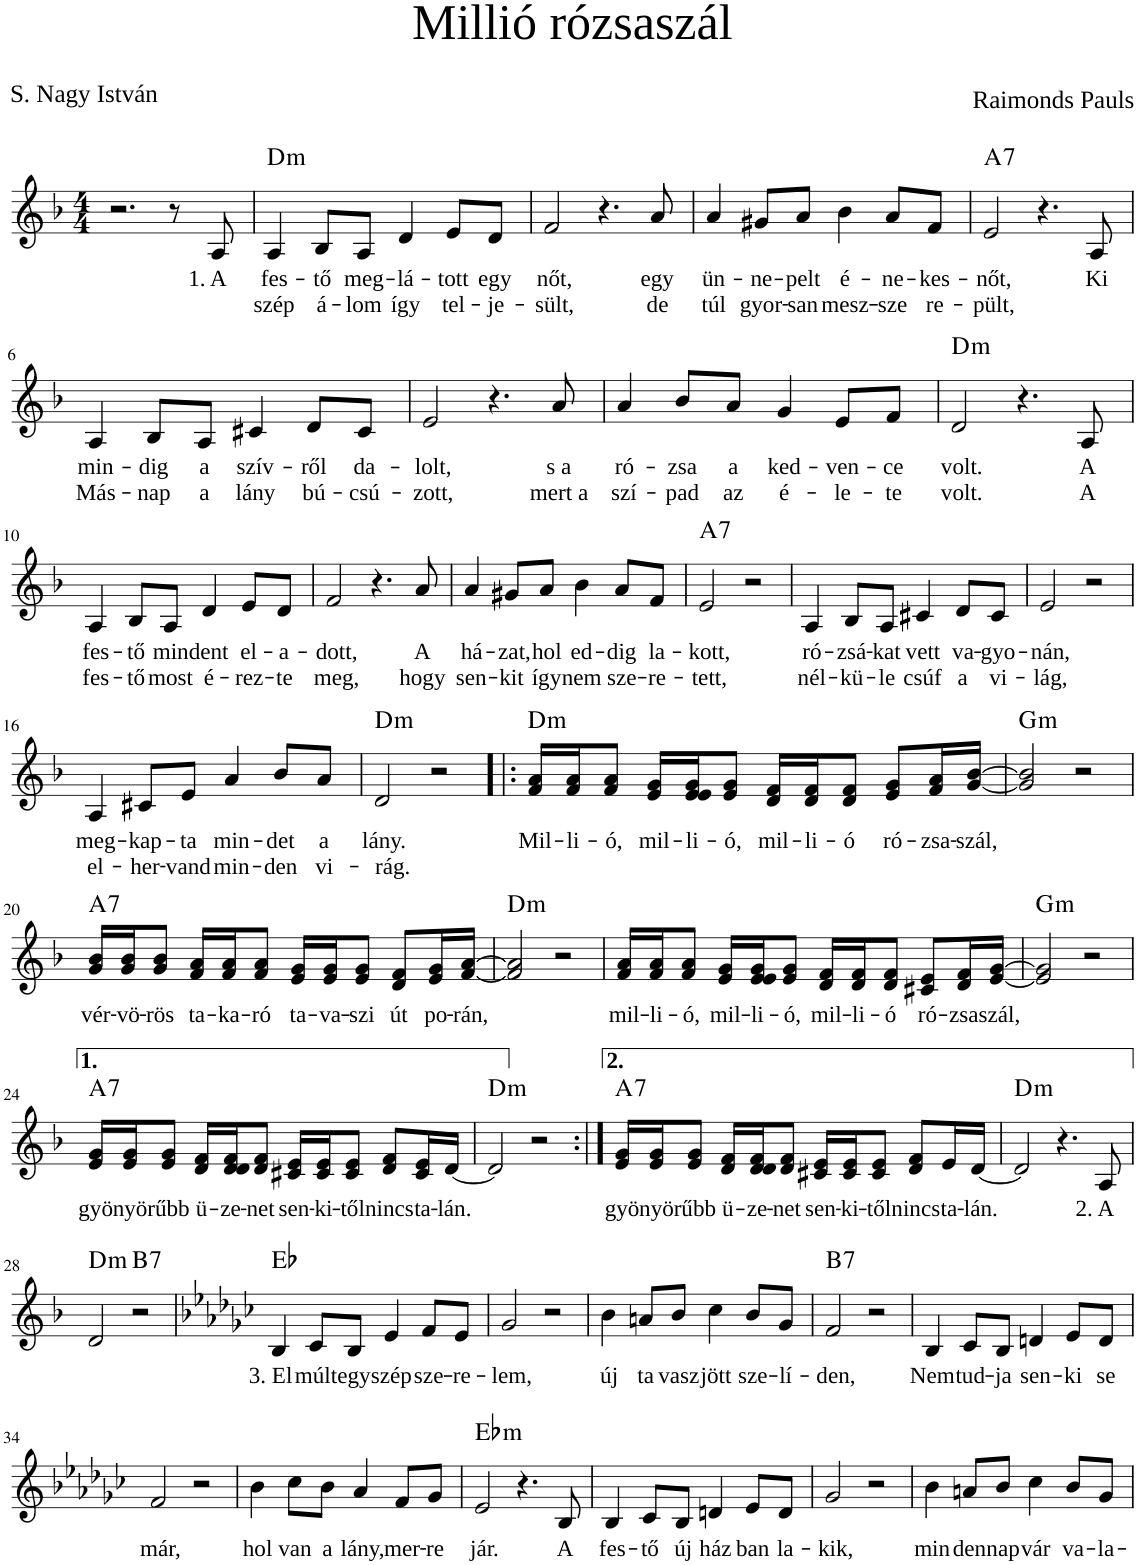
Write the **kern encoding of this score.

**kern	**text	**text	**harte
*part1	*part1	*part1	*part1
*staff1	*staff1	*staff1	*
*I"Piano	*	*	*
*I'Pno	*	*	*
*clefG2	*	*	*
*k[b-]	*	*	*
*M4/4	*	*	*
=1	=1	=1	=1
2.r	.	.	.
8r	.	.	.
!	!LO:LY:b	!	!
8A/	1. A	.	.
=2	=2	=2	=2
!	!LO:LY:b	!LO:LY:b	!LO:H:kt=m
4A/	fes-	szép	D:min
!	!LO:LY:b	!LO:LY:b	!
8B-/L	-tő	á-	.
!	!LO:LY:b	!LO:LY:b	!
8A/J	meg-	-lom	.
!	!LO:LY:b	!LO:LY:b	!
4d/	-lá-	így	.
!	!LO:LY:b	!LO:LY:b	!
8e/L	-tott	tel-	.
!	!LO:LY:b	!LO:LY:b	!
8d/J	egy	-je-	.
=3	=3	=3	=3
!	!LO:LY:b	!LO:LY:b	!
2f/	nőt,	-sült,	.
4.r	.	.	.
!	!LO:LY:b	!LO:LY:b	!
8a/	egy	de	.
=4	=4	=4	=4
!	!LO:LY:b	!LO:LY:b	!
4a/	ün-	túl	.
!	!LO:LY:b	!LO:LY:b	!
8g#X/L	-ne-	gyor-	.
!	!LO:LY:b	!LO:LY:b	!
8a/J	-pelt	-san	.
!	!LO:LY:b	!LO:LY:b	!
4b-\	é-	mesz-	.
!	!LO:LY:b	!LO:LY:b	!
8a/L	-ne-	-sze	.
!	!LO:LY:b	!LO:LY:b	!
8f/J	-kes-	re-	.
=5	=5	=5	=5
!	!LO:LY:b	!LO:LY:b	!LO:H:kt=7
2e/	-nőt,	-pült,	A:7
4.r	.	.	.
!	!LO:LY:b	!	!
8A/	Ki	.	.
!!LO:LB:g=z
=6	=6	=6	=6
!	!LO:LY:b	!LO:LY:b	!
4A/	min-	Más-	.
!	!LO:LY:b	!LO:LY:b	!
8B-/L	-dig	-nap	.
!	!LO:LY:b	!LO:LY:b	!
8A/J	a	a	.
!	!LO:LY:b	!LO:LY:b	!
4c#X/	szív-	lány	.
!	!LO:LY:b	!LO:LY:b	!
8d/L	-ről	bú-	.
!	!LO:LY:b	!LO:LY:b	!
8c#/J	da-	-csú-	.
=7	=7	=7	=7
!	!LO:LY:b	!LO:LY:b	!
2e/	-lolt,	-zott,	.
4.r	.	.	.
!	!LO:LY:b	!LO:LY:b	!
8a/	s a	mert a	.
=8	=8	=8	=8
!	!LO:LY:b	!LO:LY:b	!
4a/	ró-	szí-	.
!	!LO:LY:b	!LO:LY:b	!
8b-/L	-zsa	-pad	.
!	!LO:LY:b	!LO:LY:b	!
8a/J	a	az	.
!	!LO:LY:b	!LO:LY:b	!
4g/	ked-	é-	.
!	!LO:LY:b	!LO:LY:b	!
8e/L	-ven-	-le-	.
!	!LO:LY:b	!LO:LY:b	!
8f/J	-ce	-te	.
=9	=9	=9	=9
!	!LO:LY:b	!LO:LY:b	!LO:H:kt=m
2d/	volt.	volt.	D:min
4.r	.	.	.
!	!LO:LY:b	!LO:LY:b	!
8A/	A	A	.
!!LO:LB:g=z
=10	=10	=10	=10
!	!LO:LY:b	!LO:LY:b	!
4A/	fes-	fes-	.
!	!LO:LY:b	!LO:LY:b	!
8B-/L	-tő	-tő	.
!	!LO:LY:b	!LO:LY:b	!
8A/J	min-	most	.
!	!LO:LY:b	!LO:LY:b	!
4d/	-dent	é-	.
!	!LO:LY:b	!LO:LY:b	!
8e/L	el-	-rez-	.
!	!LO:LY:b	!LO:LY:b	!
8d/J	-a-	-te	.
=11	=11	=11	=11
!	!LO:LY:b	!LO:LY:b	!
2f/	-dott,	meg,	.
4.r	.	.	.
!	!LO:LY:b	!LO:LY:b	!
8a/	A	hogy	.
=12	=12	=12	=12
!	!LO:LY:b	!LO:LY:b	!
4a/	há-	sen-	.
!	!LO:LY:b	!LO:LY:b	!
8g#X/L	-zat,	-kit	.
!	!LO:LY:b	!LO:LY:b	!
8a/J	hol	így	.
!	!LO:LY:b	!LO:LY:b	!
4b-\	ed-	nem	.
!	!LO:LY:b	!LO:LY:b	!
8a/L	-dig	sze-	.
!	!LO:LY:b	!LO:LY:b	!
8f/J	la-	-re-	.
=13	=13	=13	=13
!	!LO:LY:b	!LO:LY:b	!LO:H:kt=7
2e/	-kott,	-tett,	A:7
2r	.	.	.
=14	=14	=14	=14
!	!LO:LY:b	!LO:LY:b	!
4A/	ró-	nél-	.
!	!LO:LY:b	!LO:LY:b	!
8B-/L	-zsá-	-kü-	.
!	!LO:LY:b	!LO:LY:b	!
8A/J	-kat	-le	.
!	!LO:LY:b	!LO:LY:b	!
4c#X/	vett	csúf	.
!	!LO:LY:b	!LO:LY:b	!
8d/L	va-	a	.
!	!LO:LY:b	!LO:LY:b	!
8c#/J	-gyo-	vi-	.
=15	=15	=15	=15
!	!LO:LY:b	!LO:LY:b	!
2e/	-nán,	-lág,	.
2r	.	.	.
!!LO:LB:g=z
=16	=16	=16	=16
!	!LO:LY:b	!LO:LY:b	!
4A/	meg-	el-	.
!	!LO:LY:b	!LO:LY:b	!
8c#X/L	-kap-	-her-	.
!	!LO:LY:b	!LO:LY:b	!
8e/J	-ta	-vand	.
!	!LO:LY:b	!LO:LY:b	!
4a/	min-	min-	.
!	!LO:LY:b	!LO:LY:b	!
8b-/L	-det	-den	.
!	!LO:LY:b	!LO:LY:b	!
8a/J	a	vi-	.
=17	=17	=17	=17
!	!LO:LY:b	!LO:LY:b	!LO:H:kt=m
2d/	lány.	-rág.-	D:min
2r	.	.	.
=18!|:	=18!|:	=18!|:	=18!|:
!	!LO:LY:b	!	!LO:H:kt=m
16f/ 16a/LL	Mil-	.	D:min
!	!LO:LY:b	!	!
16f/ 16a/J	-li-	.	.
!	!LO:LY:b	!	!
8f/ 8a/J	-ó,	.	.
!	!LO:LY:b	!	!
16e/ 16g/LL	mil-	.	.
!	!LO:LY:b	!	!
16e/ 16e/ 16g/J	-li-	.	.
!	!LO:LY:b	!	!
8e/ 8g/J	-ó,	.	.
!	!LO:LY:b	!	!
16d/ 16f/LL	mil-	.	.
!	!LO:LY:b	!	!
16d/ 16f/J	-li-	.	.
!	!LO:LY:b	!	!
8d/ 8f/J	-ó	.	.
!	!LO:LY:b	!	!
8e/ 8g/L	ró-	.	.
!	!LO:LY:b	!	!
16f/ 16a/L	-zsa-	.	.
!	!LO:LY:b	!	!
[16g/ [16b-/JJ	-szál,	.	.
=19	=19	=19	=19
!	!	!	!LO:H:kt=m
2g/] 2b-/]	.	.	G:min
2r	.	.	.
!!LO:LB:g=z
=20	=20	=20	=20
!	!LO:LY:b	!	!LO:H:kt=7
16g/ 16b-/LL	vér-	.	A:7
!	!LO:LY:b	!	!
16g/ 16b-/J	-vö-	.	.
!	!LO:LY:b	!	!
8g/ 8b-/J	-rös	.	.
!	!LO:LY:b	!	!
16f/ 16a/LL	ta-	.	.
!	!LO:LY:b	!	!
16f/ 16a/J	-ka-	.	.
!	!LO:LY:b	!	!
8f/ 8a/J	-ró	.	.
!	!LO:LY:b	!	!
16e/ 16g/LL	ta-	.	.
!	!LO:LY:b	!	!
16e/ 16g/J	-va-	.	.
!	!LO:LY:b	!	!
8e/ 8g/J	-szi	.	.
!	!LO:LY:b	!	!
8d/ 8f/L	út	.	.
!	!LO:LY:b	!	!
16e/ 16g/L	po-	.	.
!	!LO:LY:b	!	!
[16f/ [16a/JJ	-rán,	.	.
=21	=21	=21	=21
!	!	!	!LO:H:kt=m
2f/] 2a/]	.	.	D:min
2r	.	.	.
=22	=22	=22	=22
!	!LO:LY:b	!	!
16f/ 16a/LL	mil-	.	.
!	!LO:LY:b	!	!
16f/ 16a/J	-li-	.	.
!	!LO:LY:b	!	!
8f/ 8a/J	-ó,	.	.
!	!LO:LY:b	!	!
16e/ 16g/LL	mil-	.	.
!	!LO:LY:b	!	!
16e/ 16e/ 16g/J	-li-	.	.
!	!LO:LY:b	!	!
8e/ 8g/J	-ó,	.	.
!	!LO:LY:b	!	!
16d/ 16f/LL	mil-	.	.
!	!LO:LY:b	!	!
16d/ 16f/J	-li-	.	.
!	!LO:LY:b	!	!
8d/ 8f/J	-ó	.	.
!	!LO:LY:b	!	!
8c#X/ 8e/L	ró-	.	.
!	!LO:LY:b	!	!
16d/ 16f/L	-zsa-	.	.
!	!LO:LY:b	!	!
[16e/ [16g/JJ	-szál,	.	.
=23	=23	=23	=23
!	!	!	!LO:H:kt=m
2e/] 2g/]	.	.	G:min
2r	.	.	.
!!LO:LB:g=z
=24	=24	=24	=24
!	!LO:LY:b	!	!LO:H:kt=7
16e/ 16g/LL	gyö-	.	A:7
!	!LO:LY:b	!	!
16e/ 16g/J	-nyö-	.	.
!	!LO:LY:b	!	!
8e/ 8g/J	-rűbb	.	.
!	!LO:LY:b	!	!
16d/ 16f/LL	ü-	.	.
!	!LO:LY:b	!	!
16d/ 16d/ 16f/J	-ze-	.	.
!	!LO:LY:b	!	!
8d/ 8f/J	-net	.	.
!	!LO:LY:b	!	!
16c#X/ 16e/LL	sen-	.	.
!	!LO:LY:b	!	!
16c#/ 16e/J	-ki-	.	.
!	!LO:LY:b	!	!
8c#/ 8e/J	-től	.	.
!	!LO:LY:b	!	!
8d/ 8f/L	nincs	.	.
!	!LO:LY:b	!	!
16c#/ 16e/L	ta-	.	.
!	!LO:LY:b	!	!
[16d/JJ	-lán.	.	.
=25	=25	=25	=25
!	!	!	!LO:H:kt=m
2d/]	.	.	D:min
2r	.	.	.
=26:|!	=26:|!	=26:|!	=26:|!
!	!LO:LY:b	!	!LO:H:kt=7
16e/ 16g/LL	gyö-	.	A:7
!	!LO:LY:b	!	!
16e/ 16g/J	-nyö-	.	.
!	!LO:LY:b	!	!
8e/ 8g/J	-rűbb	.	.
!	!LO:LY:b	!	!
16d/ 16f/LL	ü-	.	.
!	!LO:LY:b	!	!
16d/ 16d/ 16f/J	-ze-	.	.
!	!LO:LY:b	!	!
8d/ 8f/J	-net	.	.
!	!LO:LY:b	!	!
16c#X/ 16e/LL	sen-	.	.
!	!LO:LY:b	!	!
16c#/ 16e/J	-ki-	.	.
!	!LO:LY:b	!	!
8c#/ 8e/J	-től	.	.
!	!LO:LY:b	!	!
8d/ 8f/L	nincs	.	.
!	!LO:LY:b	!	!
16e/L	ta-	.	.
!	!LO:LY:b	!	!
[16d/JJ	-lán.	.	.
=27	=27	=27	=27
!	!	!	!LO:H:kt=m
2d/]	.	.	D:min
4.r	.	.	.
!	!LO:LY:b	!	!
8A/	2. A	.	.
!!LO:LB:g=z
=28	=28	=28	=28
!	!	!	!LO:H:kt=m
2d/	.	.	D:min
!	!	!	!LO:H:kt=7
2r	.	.	B:7
=29	=29	=29	=29
*k[b-e-a-d-g-c-]	*	*	*
!	!LO:LY:b	!	!
4B-/	3. El-	.	Eb:maj
!	!LO:LY:b	!	!
8c-/L	-múlt	.	.
!	!LO:LY:b	!	!
8B-/J	egy	.	.
!	!LO:LY:b	!	!
4e-/	szép	.	.
!	!LO:LY:b	!	!
8f/L	sze-	.	.
!	!LO:LY:b	!	!
8e-/J	-re-	.	.
=30	=30	=30	=30
!	!LO:LY:b	!	!
2g-/	-lem,	.	.
2r	.	.	.
=31	=31	=31	=31
!	!LO:LY:b	!	!
4b-\	új	.	.
!	!LO:LY:b	!	!
8an/L	ta-	.	.
!	!LO:LY:b	!	!
8b-/J	-vasz	.	.
!	!LO:LY:b	!	!
4cc-\	jött	.	.
!	!LO:LY:b	!	!
8b-/L	sze-	.	.
!	!LO:LY:b	!	!
8g-/J	-lí-	.	.
=32	=32	=32	=32
!	!LO:LY:b	!	!LO:H:kt=7
2f/	-den,	.	B:7
2r	.	.	.
=33	=33	=33	=33
!	!LO:LY:b	!	!
4B-/	Nem	.	.
!	!LO:LY:b	!	!
8c-/L	tud-	.	.
!	!LO:LY:b	!	!
8B-/J	-ja	.	.
!	!LO:LY:b	!	!
4dn/	sen-	.	.
!	!LO:LY:b	!	!
8e-/L	-ki	.	.
!	!LO:LY:b	!	!
8d/J	se	.	.
!!LO:LB:g=z
=34	=34	=34	=34
!	!LO:LY:b	!	!
2f/	már,	.	.
2r	.	.	.
=35	=35	=35	=35
!	!LO:LY:b	!	!
4b-\	hol	.	.
!	!LO:LY:b	!	!
8cc-\L	van	.	.
!	!LO:LY:b	!	!
8b-\J	a	.	.
!	!LO:LY:b	!	!
4a-/	lány,	.	.
!	!LO:LY:b	!	!
8f/L	mer-	.	.
!	!LO:LY:b	!	!
8g-/J	-re	.	.
=36	=36	=36	=36
!	!LO:LY:b	!	!LO:H:kt=m
2e-/	jár.	.	Eb:min
4.r	.	.	.
!	!LO:LY:b	!	!
8B-/	A	.	.
=37	=37	=37	=37
!	!LO:LY:b	!	!
4B-/	fes-	.	.
!	!LO:LY:b	!	!
8c-/L	-tő	.	.
!	!LO:LY:b	!	!
8B-/J	új	.	.
!	!LO:LY:b	!	!
4dn/	ház-	.	.
!	!LO:LY:b	!	!
8e-/L	-ban	.	.
!	!LO:LY:b	!	!
8d/J	la-	.	.
=38	=38	=38	=38
!	!LO:LY:b	!	!
2g-/	-kik,	.	.
2r	.	.	.
=39	=39	=39	=39
!	!LO:LY:b	!	!
4b-\	min-	.	.
!	!LO:LY:b	!	!
8an/L	-den	.	.
!	!LO:LY:b	!	!
8b-/J	nap	.	.
!	!LO:LY:b	!	!
4cc-\	vár	.	.
!	!LO:LY:b	!	!
8b-/L	va-	.	.
!	!LO:LY:b	!	!
8g-/J	-la-	.	.
=	=	=	=
*-	*-	*-	*-
